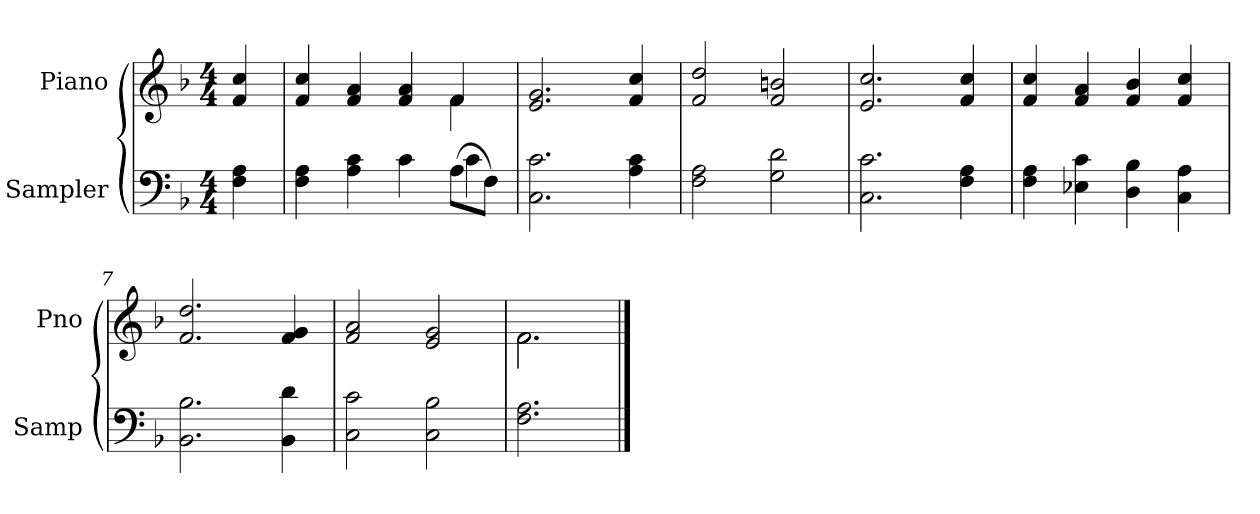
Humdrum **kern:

**kern	**kern
*part2	*part1
*staff2	*staff1
*I"Sampler	*I"Piano
*I'Samp	*I'Pno
*clefF4	*clefG2
*k[b-]	*k[b-]
*F:	*F:
*M4/4	*M4/4
=1	=1
4F 4A	4f 4cc
=2	=2
*^	*^
4F 4A	2.ryy	4f 4cc	2.ryy
4A 4c	.	4f 4a	.
4c	.	4f 4a	.
(8A\L	4c	4f/	4f
8F\J)	.	.	.
*v	*v	*	*
*	*v	*v
=3	=3
2.C 2.c	2.e 2.g
4A 4c	4f 4cc
=4	=4
2F 2A	2f 2dd
2G 2d	2f 2bn
=5	=5
2.C 2.c	2.e 2.cc
4F 4A	4f 4cc
=6	=6
4F 4A	4f 4cc
4E-X 4c	4f 4a
4D 4B-	4f 4b-
4C 4A	4f 4cc
=7	=7
2.BB- 2.B-	2.f 2.dd
4BB- 4d	4f 4g
=8	=8
2C 2c	2f 2a
2C 2B-	2e 2g
=9	=9
*	*^
2.F 2.A	2.f\	2.f
*	*v	*v
==	==
*-	*-
